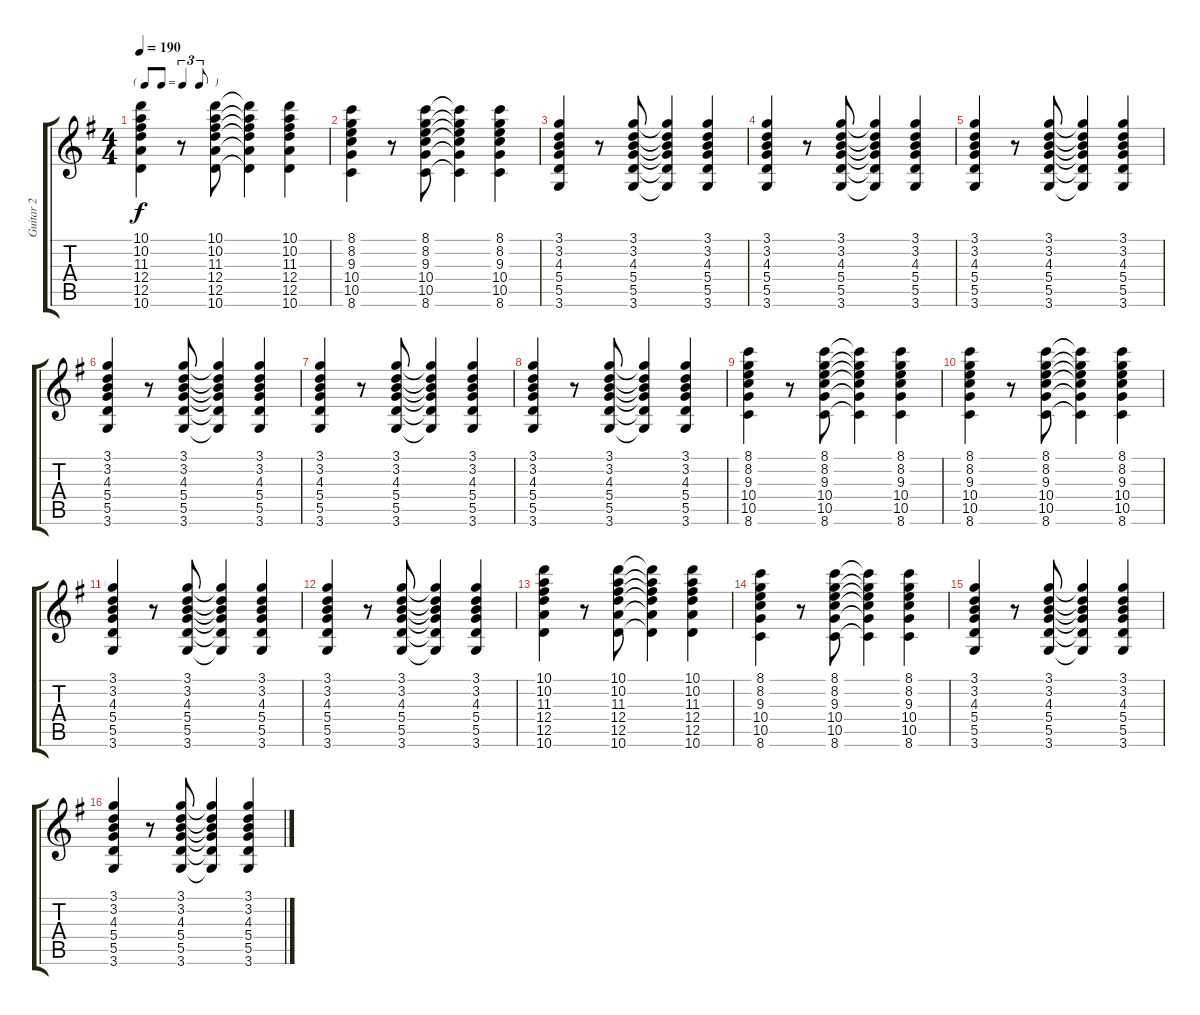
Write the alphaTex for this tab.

\track ("Guitar 2" "Guitar 2") {instrument distortionguitar}
\staff {score tabs}
\tuning (E4 B3 G3 D3 A2 E2) {hide}
\ts (4 4)
\tf triplet8th
\tempo 190
\clef g2
\ks g
(10.1 10.2 11.3 12.4 12.5 10.6).4{dy f} r.8 (10.1 10.2 11.3 12.4 12.5 10.6).8 (10.1{t} 10.2{t} 11.3{t} 12.4{t} 12.5{t} 10.6{t}).4 (10.1 10.2 11.3 12.4 12.5 10.6).4 |
(8.1 8.2 9.3 10.4 10.5 8.6).4 r.8 (8.1 8.2 9.3 10.4 10.5 8.6).8 (8.1{t} 8.2{t} 9.3{t} 10.4{t} 10.5{t} 8.6{t}).4 (8.1 8.2 9.3 10.4 10.5 8.6).4 |
(3.1 3.2 4.3 5.4 5.5 3.6).4 r.8 (3.1 3.2 4.3 5.4 5.5 3.6).8 (3.1{t} 3.2{t} 4.3{t} 5.4{t} 5.5{t} 3.6{t}).4 (3.1 3.2 4.3 5.4 5.5 3.6).4 |
(3.1 3.2 4.3 5.4 5.5 3.6).4 r.8 (3.1 3.2 4.3 5.4 5.5 3.6).8 (3.1{t} 3.2{t} 4.3{t} 5.4{t} 5.5{t} 3.6{t}).4 (3.1 3.2 4.3 5.4 5.5 3.6).4 |
(3.1 3.2 4.3 5.4 5.5 3.6).4 r.8 (3.1 3.2 4.3 5.4 5.5 3.6).8 (3.1{t} 3.2{t} 4.3{t} 5.4{t} 5.5{t} 3.6{t}).4 (3.1 3.2 4.3 5.4 5.5 3.6).4 |
(3.1 3.2 4.3 5.4 5.5 3.6).4 r.8 (3.1 3.2 4.3 5.4 5.5 3.6).8 (3.1{t} 3.2{t} 4.3{t} 5.4{t} 5.5{t} 3.6{t}).4 (3.1 3.2 4.3 5.4 5.5 3.6).4 |
(3.1 3.2 4.3 5.4 5.5 3.6).4 r.8 (3.1 3.2 4.3 5.4 5.5 3.6).8 (3.1{t} 3.2{t} 4.3{t} 5.4{t} 5.5{t} 3.6{t}).4 (3.1 3.2 4.3 5.4 5.5 3.6).4 |
(3.1 3.2 4.3 5.4 5.5 3.6).4 r.8 (3.1 3.2 4.3 5.4 5.5 3.6).8 (3.1{t} 3.2{t} 4.3{t} 5.4{t} 5.5{t} 3.6{t}).4 (3.1 3.2 4.3 5.4 5.5 3.6).4 |
(8.1 8.2 9.3 10.4 10.5 8.6).4 r.8 (8.1 8.2 9.3 10.4 10.5 8.6).8 (8.1{t} 8.2{t} 9.3{t} 10.4{t} 10.5{t} 8.6{t}).4 (8.1 8.2 9.3 10.4 10.5 8.6).4 |
(8.1 8.2 9.3 10.4 10.5 8.6).4 r.8 (8.1 8.2 9.3 10.4 10.5 8.6).8 (8.1{t} 8.2{t} 9.3{t} 10.4{t} 10.5{t} 8.6{t}).4 (8.1 8.2 9.3 10.4 10.5 8.6).4 |
(3.1 3.2 4.3 5.4 5.5 3.6).4 r.8 (3.1 3.2 4.3 5.4 5.5 3.6).8 (3.1{t} 3.2{t} 4.3{t} 5.4{t} 5.5{t} 3.6{t}).4 (3.1 3.2 4.3 5.4 5.5 3.6).4 |
(3.1 3.2 4.3 5.4 5.5 3.6).4 r.8 (3.1 3.2 4.3 5.4 5.5 3.6).8 (3.1{t} 3.2{t} 4.3{t} 5.4{t} 5.5{t} 3.6{t}).4 (3.1 3.2 4.3 5.4 5.5 3.6).4 |
(10.1 10.2 11.3 12.4 12.5 10.6).4 r.8 (10.1 10.2 11.3 12.4 12.5 10.6).8 (10.1{t} 10.2{t} 11.3{t} 12.4{t} 12.5{t} 10.6{t}).4 (10.1 10.2 11.3 12.4 12.5 10.6).4 |
(8.1 8.2 9.3 10.4 10.5 8.6).4 r.8 (8.1 8.2 9.3 10.4 10.5 8.6).8 (8.1{t} 8.2{t} 9.3{t} 10.4{t} 10.5{t} 8.6{t}).4 (8.1 8.2 9.3 10.4 10.5 8.6).4 |
(3.1 3.2 4.3 5.4 5.5 3.6).4 r.8 (3.1 3.2 4.3 5.4 5.5 3.6).8 (3.1{t} 3.2{t} 4.3{t} 5.4{t} 5.5{t} 3.6{t}).4 (3.1 3.2 4.3 5.4 5.5 3.6).4 |
(3.1 3.2 4.3 5.4 5.5 3.6).4 r.8 (3.1 3.2 4.3 5.4 5.5 3.6).8 (3.1{t} 3.2{t} 4.3{t} 5.4{t} 5.5{t} 3.6{t}).4 (3.1 3.2 4.3 5.4 5.5 3.6).4
